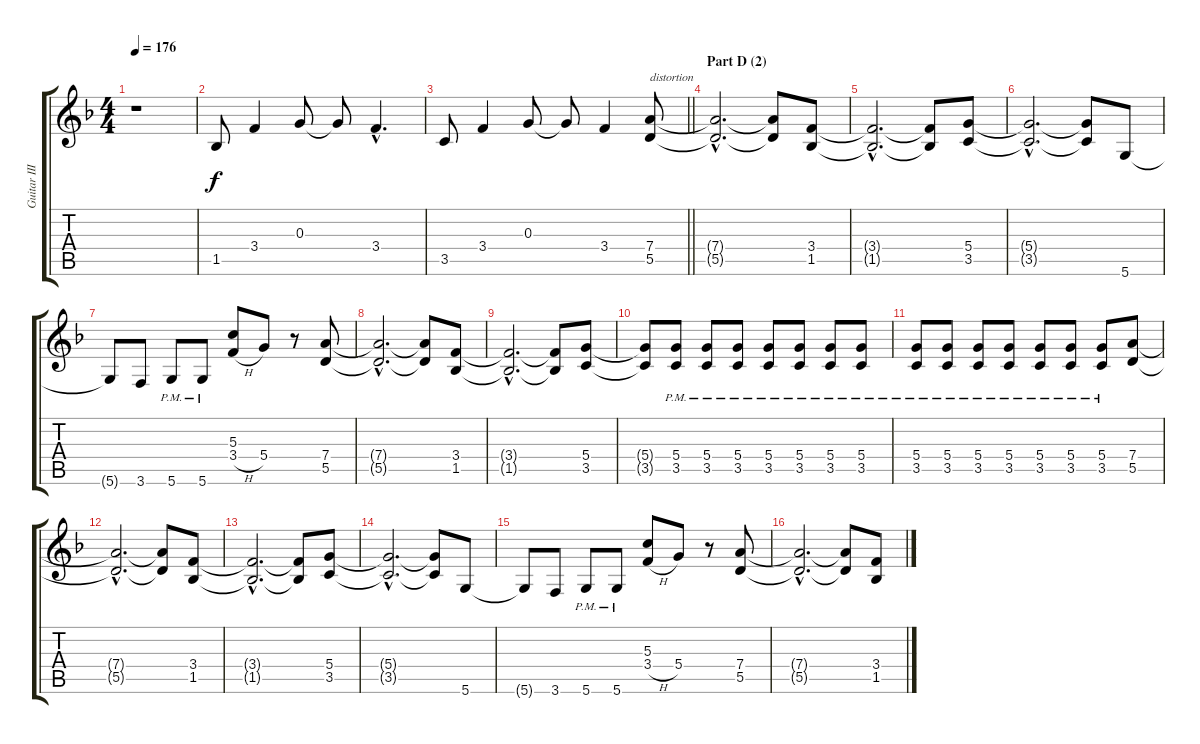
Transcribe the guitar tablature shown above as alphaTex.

\track ("Guitar III (Kazuma)" "Guitar III") {instrument distortionguitar}
\staff {score tabs}
\tuning (E4 B3 G3 D3 A2 D2) {hide}
\ts (4 4)
\tempo 176
\clef g2
\ks f
r.1{dy f} |
1.5.8 3.4.4 0.3.8 0.3{t}.8 3.4{hac}.4{d} |
\barLineRight lightlight
3.5.8 3.4.4 0.3.8 0.3{t}.8 3.4.4 (7.4 5.5).8{txt "distortion" instrument distortionguitar} |
\section ("" "Part D (2)")
(7.4{hac t} 5.5{hac t}).2{d} (7.4{t} 5.5{t}).8 (3.4 1.5).8 |
(3.4{hac t} 1.5{hac t}).2{d} (3.4{t} 1.5{t}).8 (5.4 3.5).8 |
(5.4{hac t} 3.5{hac t}).2{d} (5.4{t} 3.5{t}).8 5.6.8 |
5.6{t}.8 3.6.8 5.6{pm}.8 5.6{pm}.8 (5.3 3.4{h}).8 5.4.8 r.8 (7.4 5.5).8 |
(7.4{hac t} 5.5{hac t}).2{d} (7.4{t} 5.5{t}).8 (3.4 1.5).8 |
(3.4{hac t} 1.5{hac t}).2{d} (3.4{t} 1.5{t}).8 (5.4 3.5).8 |
(5.4{t} 3.5{t}).8 (5.4{pm} 3.5{pm}).8 (5.4{pm} 3.5{pm}).8 (5.4{pm} 3.5{pm}).8 (5.4{pm} 3.5{pm}).8 (5.4{pm} 3.5{pm}).8 (5.4{pm} 3.5{pm}).8 (5.4{pm} 3.5{pm}).8 |
(5.4{pm} 3.5{pm}).8 (5.4{pm} 3.5{pm}).8 (5.4{pm} 3.5{pm}).8 (5.4{pm} 3.5{pm}).8 (5.4{pm} 3.5{pm}).8 (5.4{pm} 3.5{pm}).8 (5.4{pm} 3.5{pm}).8 (7.4 5.5).8 |
(7.4{hac t} 5.5{hac t}).2{d} (7.4{t} 5.5{t}).8 (3.4 1.5).8 |
(3.4{hac t} 1.5{hac t}).2{d} (3.4{t} 1.5{t}).8 (5.4 3.5).8 |
(5.4{hac t} 3.5{hac t}).2{d} (5.4{t} 3.5{t}).8 5.6.8 |
5.6{t}.8 3.6.8 5.6{pm}.8 5.6{pm}.8 (5.3 3.4{h}).8 5.4.8 r.8 (7.4 5.5).8 |
(7.4{hac t} 5.5{hac t}).2{d} (7.4{t} 5.5{t}).8 (3.4 1.5).8
